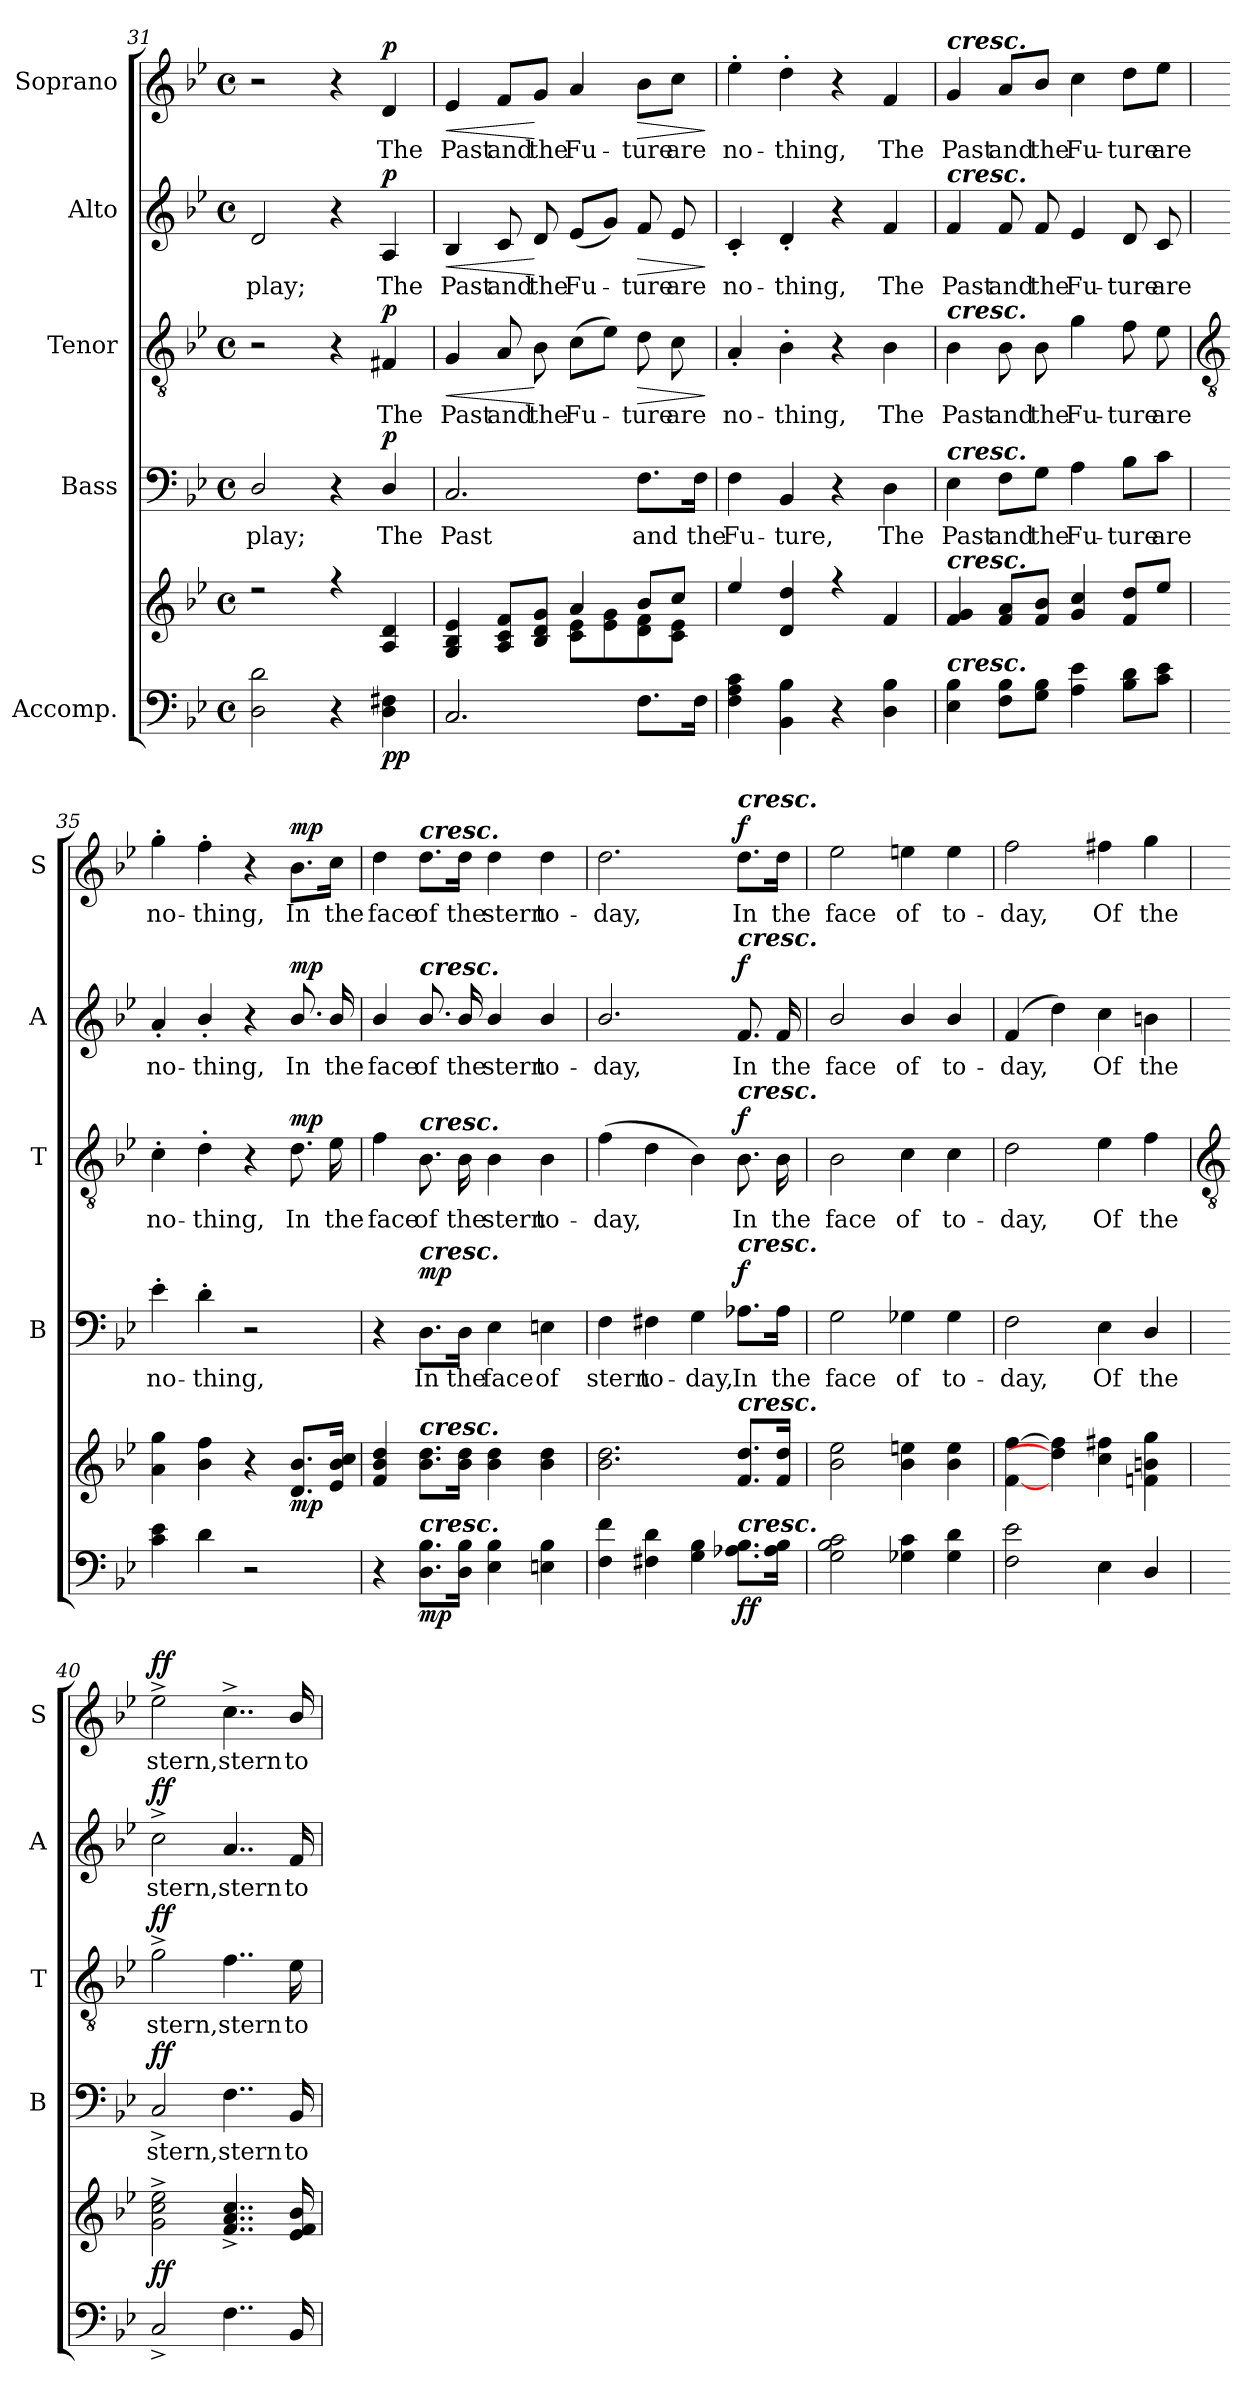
**kern	**kern	**dynam	**kern	**text	**dynam	**kern	**text	**dynam	**kern	**text	**dynam	**kern	**text	**dynam
*part5	*part5	*part5	*part4	*part4	*part4	*part3	*part3	*part3	*part2	*part2	*part2	*part1	*part1	*part1
*staff6	*staff5	*staff5/6	*staff4	*staff4	*staff4	*staff3	*staff3	*staff3	*staff2	*staff2	*staff2	*staff1	*staff1	*staff1
*I"Accomp.	*	*	*I"Bass	*	*	*I"Tenor	*	*	*I"Alto	*	*	*I"Soprano	*	*
*	*	*	*I'B	*	*	*I'T	*	*	*I'A	*	*	*I'S	*	*
*clefF4	*clefG2	*	*clefF4	*	*	*clefGv2	*	*	*clefG2	*	*	*clefG2	*	*
*k[b-e-]	*k[b-e-]	*	*k[b-e-]	*	*	*k[b-e-]	*	*	*k[b-e-]	*	*	*k[b-e-]	*	*
*B-:	*B-:	*	*B-:	*	*	*B-:	*	*	*B-:	*	*	*B-:	*	*
*M4/4	*M4/4	*	*M4/4	*	*	*M4/4	*	*	*M4/4	*	*	*M4/4	*	*
*met(c)	*met(c)	*	*met(c)	*	*	*met(c)	*	*	*met(c)	*	*	*met(c)	*	*
=31	=31	=31	=31	=31	=31	=31	=31	=31	=31	=31	=31	=31	=31	=31
*	*^	*	*	*	*	*	*	*	*	*	*	*	*	*
!	!	!	!	!	!LO:LY:b	!	!	!	!	!	!LO:LY:b	!	!	!	!
2D 2d	2r	1ryy	.	2D/	play;	.	2r	.	.	2d	play;	.	2r	.	.
4r	4r	.	.	4r	.	.	4r	.	.	4r	.	.	4r	.	.
!	!	!	!LO:DY:b=2	!	!LO:LY:b	!	!	!LO:LY:b	!	!	!LO:LY:b	!	!	!LO:LY:b	!
!	!	!	!LO:DY:n=1:b	!	!	!LO:DY:b	!	!	!LO:DY:b	!	!	!LO:DY:b	!	!	!LO:DY:b
4D\ 4F#X\	4A 4d	.	p p	4D/	The	p	4F#X	The	p	4A	The	p	4d	The	p
=32	=32	=32	=32	=32	=32	=32	=32	=32	=32	=32	=32	=32	=32	=32	=32
!	!	!	!	!	!LO:LY:b	!	!	!LO:LY:b	!LO:HP:b	!	!LO:LY:b	!LO:HP:b	!	!LO:LY:b	!LO:HP:b
2.C	4G 4B- 4e-	2ryy	.	2.C	Past	.	4G	Past	<	4B-	Past	<	4e-	Past	<
!	!	!	!	!	!	!	!	!LO:LY:b	!	!	!LO:LY:b	!	!	!LO:LY:b	!
.	8A 8c 8fL	.	.	.	.	.	8A	and	.	8c	and	.	8f/L	and	.
!	!	!	!	!	!	!	!	!LO:LY:b	!	!	!LO:LY:b	!	!	!LO:LY:b	!
.	8B- 8d 8gJ	.	.	.	.	.	8B-	the	[	8d	the	[	8g/J	the	[
!	!	!	!	!	!	!	!	!LO:LY:b	!	!	!LO:LY:b	!	!	!LO:LY:b	!
.	4a/	8c\ 8e-\L	.	.	.	.	(>8cL	Fu-	.	(<8e-L	Fu-	.	4a	Fu-	.
.	.	8e-\ 8g\	.	.	.	.	8e-J)	.	.	8gJ)	.	.	.	.	.
!	!	!	!	!	!LO:LY:b	!	!	!LO:LY:b	!LO:HP:b	!	!LO:LY:b	!LO:HP:b	!	!LO:LY:b	!LO:HP:b
8.FL	8b-/L	8d\ 8f\	.	8.F\L	and	.	8d	ture	>	8f	ture	>	8b-\L	-ture	>
!	!	!	!	!	!	!	!	!LO:LY:b	!	!	!LO:LY:b	!	!	!LO:LY:b	!
.	8cc/J	8c\ 8e-\J	.	.	.	.	8c	are	.	8e-	are	.	8cc\J	are	.
!	!	!	!	!	!LO:LY:b	!	!	!	!	!	!	!	!	!	!
16FJ	.	.	.	16F\Jk	the	.	.	.	.	.	.	.	.	.	.
*	*v	*v	*	*	*	*	*	*	*	*	*	*	*	*	*
.	.	.	.	.	.	.	.	]	.	.	]	.	.	]
=33	=33	=33	=33	=33	=33	=33	=33	=33	=33	=33	=33	=33	=33	=33
*	*^	*	*	*	*	*	*	*	*	*	*	*	*	*
!	!	!	!	!	!LO:LY:b	!	!	!LO:LY:b	!	!	!LO:LY:b	!	!	!LO:LY:b	!
4F 4A 4c	4ee-	1ryy	.	4F	Fu-	.	4A'	no-	.	4c'	no-	.	4ee-'	no-	.
!	!	!	!	!	!LO:LY:b	!	!	!LO:LY:b	!	!	!LO:LY:b	!	!	!LO:LY:b	!
4BB- 4B-	4d 4dd	.	.	4BB-	-ture,	.	4B-'	-thing,	.	4d'	-thing,	.	4dd'	-thing,	.
4r	4r	.	.	4r	.	.	4r	.	.	4r	.	.	4r	.	.
!	!	!	!	!	!LO:LY:b	!	!	!LO:LY:b	!	!	!LO:LY:b	!	!	!LO:LY:b	!
4D 4B-	4f	.	.	4D	The	.	4B-	The	.	4f	The	.	4f	The	.
=34	=34	=34	=34	=34	=34	=34	=34	=34	=34	=34	=34	=34	=34	=34	=34
!	!	!	!	!	!	!	!	!	!	!	!	!	!LO:TX:a:Bi:t=cresc.	!	!
!	!	!	!	!	!	!	!	!	!	!LO:TX:a:Bi:t=cresc.	!	!	!	!	!
!	!	!	!	!	!	!	!LO:TX:a:Bi:t=cresc.	!	!	!	!	!	!	!	!
!	!	!	!	!LO:TX:a:Bi:t=cresc.	!	!	!	!	!	!	!	!	!	!	!
!	!LO:TX:a:Bi:t=cresc.	!	!	!	!	!	!	!	!	!	!	!	!	!	!
!LO:TX:a:Bi:t=cresc.	!	!	!	!	!	!	!	!	!	!	!	!	!	!	!
!	!	!	!	!	!LO:LY:b	!	!	!LO:LY:b	!	!	!LO:LY:b	!	!	!LO:LY:b	!
4E- 4B-	4f 4g	1ryy	.	4E-	Past	.	4B-	Past	.	4f	Past	.	4g	Past	.
!	!	!	!	!	!LO:LY:b	!	!	!LO:LY:b	!	!	!LO:LY:b	!	!	!LO:LY:b	!
8F 8B-L	8f 8aL	.	.	8F\L	and	.	8B-	and	.	8f	and	.	8a/L	and	.
!	!	!	!	!	!LO:LY:b	!	!	!LO:LY:b	!	!	!LO:LY:b	!	!	!LO:LY:b	!
8G 8B-J	8f 8b-J	.	.	8G\J	the	.	8B-	the	.	8f	the	.	8b-/J	the	.
!	!	!	!	!	!LO:LY:b	!	!	!LO:LY:b	!	!	!LO:LY:b	!	!	!LO:LY:b	!
4A 4e-	4g 4cc	.	.	4A	Fu-	.	4g	Fu-	.	4e-	Fu-	.	4cc	Fu-	.
!	!	!	!	!	!LO:LY:b	!	!	!LO:LY:b	!	!	!LO:LY:b	!	!	!LO:LY:b	!
8B- 8dL	8f 8ddL	.	.	8B-\L	-ture	.	8f	-ture	.	8d	-ture	.	8dd\L	-ture	.
!	!	!	!	!	!LO:LY:b	!	!	!LO:LY:b	!	!	!LO:LY:b	!	!	!LO:LY:b	!
8c 8e-J	8ee-J	.	.	8c\J	are	.	8e-	are	.	8c	are	.	8ee-\J	are	.
*	*v	*v	*	*	*	*	*	*	*	*	*	*	*	*	*
!!LO:LB:g=z
=35	=35	=35	=35	=35	=35	=35	=35	=35	=35	=35	=35	=35	=35	=35
*	*	*	*	*	*	*clefGv2	*	*	*	*	*	*	*	*
!	!	!	!	!LO:LY:b	!	!	!LO:LY:b	!	!	!LO:LY:b	!	!	!LO:LY:b	!
4c 4e-	4a 4gg	.	4e-'	no-	.	4c'	no-	.	4a'	no-	.	4gg'	no-	.
!	!	!	!	!LO:LY:b	!	!	!LO:LY:b	!	!	!LO:LY:b	!	!	!LO:LY:b	!
4d	4b- 4ff	.	4d'	-thing,	.	4d'	-thing,	.	4b-'/	-thing,	.	4ff'	-thing,	.
2r	4r	.	2r	.	.	4r	.	.	4r	.	.	4r	.	.
!	!	!LO:DY:b	!	!	!	!	!LO:LY:b	!LO:DY:b	!	!LO:LY:b	!LO:DY:b	!	!LO:LY:b	!LO:DY:b
.	8.d 8.b-L	mp	.	.	.	8.d	In	mp	8.b-/	In	mp	8.b-\L	In	mp
!	!	!	!	!	!	!	!LO:LY:b	!	!	!LO:LY:b	!	!	!LO:LY:b	!
.	16e- 16b- 16ccJ	.	.	.	.	16e-	the	.	16b-/	the	.	16cc\Jk	the	.
=36	=36	=36	=36	=36	=36	=36	=36	=36	=36	=36	=36	=36	=36	=36
!	!	!	!	!	!	!	!LO:LY:b	!	!	!LO:LY:b	!	!	!LO:LY:b	!
4r	4f 4b- 4dd	.	4r	.	.	4f	face	.	4b-/	face	.	4dd	face	.
!	!	!	!	!	!	!	!	!	!	!	!	!LO:TX:a:Bi:t=cresc.	!	!
!	!	!	!	!	!	!	!	!	!LO:TX:a:Bi:t=cresc.	!	!	!	!	!
!	!	!	!	!	!	!LO:TX:a:Bi:t=cresc.	!	!	!	!	!	!	!	!
!	!	!	!LO:TX:a:Bi:t=cresc.	!	!	!	!	!	!	!	!	!	!	!
!	!LO:TX:a:Bi:t=cresc.	!	!	!	!	!	!	!	!	!	!	!	!	!
!LO:TX:a:Bi:t=cresc.	!	!	!	!	!	!	!	!	!	!	!	!	!	!
!	!	!LO:DY:b=2	!	!LO:LY:b	!LO:DY:b	!	!LO:LY:b	!	!	!LO:LY:b	!	!	!LO:LY:b	!
8.D 8.B-L	8.b- 8.ddL	mp	8.D\L	In	mp	8.B-	of	.	8.b-/	of	.	8.dd\L	of	.
!	!	!	!	!LO:LY:b	!	!	!LO:LY:b	!	!	!LO:LY:b	!	!	!LO:LY:b	!
16D 16B-J	16b- 16ddJ	.	16D\Jk	the	.	16B-	the	.	16b-/	the	.	16dd\Jk	the	.
!	!	!	!	!LO:LY:b	!	!	!LO:LY:b	!	!	!LO:LY:b	!	!	!LO:LY:b	!
4E- 4B-	4b- 4dd	.	4E-	face	.	4B-	stern	.	4b-/	stern	.	4dd	stern	.
!	!	!	!	!LO:LY:b	!	!	!LO:LY:b	!	!	!LO:LY:b	!	!	!LO:LY:b	!
4En 4B-	4b- 4dd	.	4En	of	.	4B-	to-	.	4b-/	to-	.	4dd	to-	.
=37	=37	=37	=37	=37	=37	=37	=37	=37	=37	=37	=37	=37	=37	=37
!	!	!	!	!LO:LY:b	!	!	!LO:LY:b	!	!	!LO:LY:b	!	!	!LO:LY:b	!
4F 4f	2.b- 2.dd	.	4F	stern	.	(>4f	-day,	.	2.b-/	-day,	.	2.dd	-day,	.
!	!	!	!	!LO:LY:b	!	!	!	!	!	!	!	!	!	!
4F#X 4d	.	.	4F#X	to-	.	4d	.	.	.	.	.	.	.	.
!	!	!	!	!LO:LY:b	!	!	!	!	!	!	!	!	!	!
4G 4B-	.	.	4G	-day,	.	4B-)	.	.	.	.	.	.	.	.
!	!	!	!	!	!	!	!	!	!	!	!	!LO:TX:a:Bi:t=cresc.	!	!
!	!	!	!	!	!	!	!	!	!LO:TX:a:Bi:t=cresc.	!	!	!	!	!
!	!	!	!	!	!	!LO:TX:a:Bi:t=cresc.	!	!	!	!	!	!	!	!
!	!	!	!LO:TX:a:Bi:t=cresc.	!	!	!	!	!	!	!	!	!	!	!
!	!LO:TX:a:Bi:t=cresc.	!	!	!	!	!	!	!	!	!	!	!	!	!
!LO:TX:a:Bi:t=cresc.	!	!	!	!	!	!	!	!	!	!	!	!	!	!
!	!	!LO:DY:b=2	!	!LO:LY:b	!	!	!LO:LY:b	!	!	!LO:LY:b	!	!	!LO:LY:b	!
!	!	!LO:DY:n=1:b	!	!	!LO:DY:b	!	!	!LO:DY:b	!	!	!LO:DY:b	!	!	!LO:DY:b
8.A-X 8.B-L	8.f 8.ddL	f f	8.A-X\L	In	f	8.B-	In	f	8.f	In	f	8.dd\L	In	f
!	!	!	!	!LO:LY:b	!	!	!LO:LY:b	!	!	!LO:LY:b	!	!	!LO:LY:b	!
16A- 16B-J	16f 16ddJ	.	16A-\Jk	the	.	16B-	the	.	16f	the	.	16dd\Jk	the	.
=38	=38	=38	=38	=38	=38	=38	=38	=38	=38	=38	=38	=38	=38	=38
!	!	!	!	!LO:LY:b	!	!	!LO:LY:b	!	!	!LO:LY:b	!	!	!LO:LY:b	!
2G 2B- 2c	2b- 2ee-	.	2G	face	.	2B-	face	.	2b-/	face	.	2ee-	face	.
!	!	!	!	!LO:LY:b	!	!	!LO:LY:b	!	!	!LO:LY:b	!	!	!LO:LY:b	!
4G-X 4c	4b- 4een	.	4G-X	of	.	4c	of	.	4b-/	of	.	4een	of	.
!	!	!	!	!LO:LY:b	!	!	!LO:LY:b	!	!	!LO:LY:b	!	!	!LO:LY:b	!
4G- 4d	4b- 4ee	.	4G-	to-	.	4c	to-	.	4b-/	to-	.	4ee	to-	.
=39	=39	=39	=39	=39	=39	=39	=39	=39	=39	=39	=39	=39	=39	=39
!	!	!	!	!LO:LY:b	!	!	!LO:LY:b	!	!	!LO:LY:b	!	!	!LO:LY:b	!
2F 2e-	[4f [4ff	.	2F	-day,	.	2d	-day,	.	(4f	-day,	.	2ff	-day,	.
.	4dd] 4ff]	.	.	.	.	.	.	.	4dd)	.	.	.	.	.
!	!	!	!	!LO:LY:b	!	!	!LO:LY:b	!	!	!LO:LY:b	!	!	!LO:LY:b	!
4E-	4cc 4ff#X	.	4E-	Of	.	4e-	Of	.	4cc	Of	.	4ff#X	Of	.
!	!	!	!	!LO:LY:b	!	!	!LO:LY:b	!	!	!LO:LY:b	!	!	!LO:LY:b	!
4D/	4fn 4bn 4gg	.	4D/	the	.	4f	the	.	4bn	the	.	4gg	the	.
!!LO:LB:g=z
=40	=40	=40	=40	=40	=40	=40	=40	=40	=40	=40	=40	=40	=40	=40
*	*	*	*	*	*	*clefGv2	*	*	*	*	*	*	*	*
!	!	!LO:DY:b	!	!LO:LY:b	!LO:DY:b	!	!LO:LY:b	!LO:DY:b	!	!LO:LY:b	!LO:DY:b	!	!LO:LY:b	!LO:DY:b
2C^	2g^ 2cc^ 2ee-^	ff	2C^	stern,	ff	2g^	stern,	ff	2cc^	stern,	ff	2ee-^	stern,	ff
!	!	!	!	!LO:LY:b	!	!	!LO:LY:b	!	!	!LO:LY:b	!	!	!LO:LY:b	!
4..F	4..f^ 4..a^ 4..cc^	.	4..F	stern	.	4..f	stern	.	4..a	stern	.	4..cc^	stern	.
!	!	!	!	!LO:LY:b	!	!	!LO:LY:b	!	!	!LO:LY:b	!	!	!LO:LY:b	!
16BB-	16e-/ 16f/ 16b-/	.	16BB-	to-	.	16e-	to-	.	16f	to-	.	16b-/	to-	.
=	=	=	=	=	=	=	=	=	=	=	=	=	=	=
*-	*-	*-	*-	*-	*-	*-	*-	*-	*-	*-	*-	*-	*-	*-
